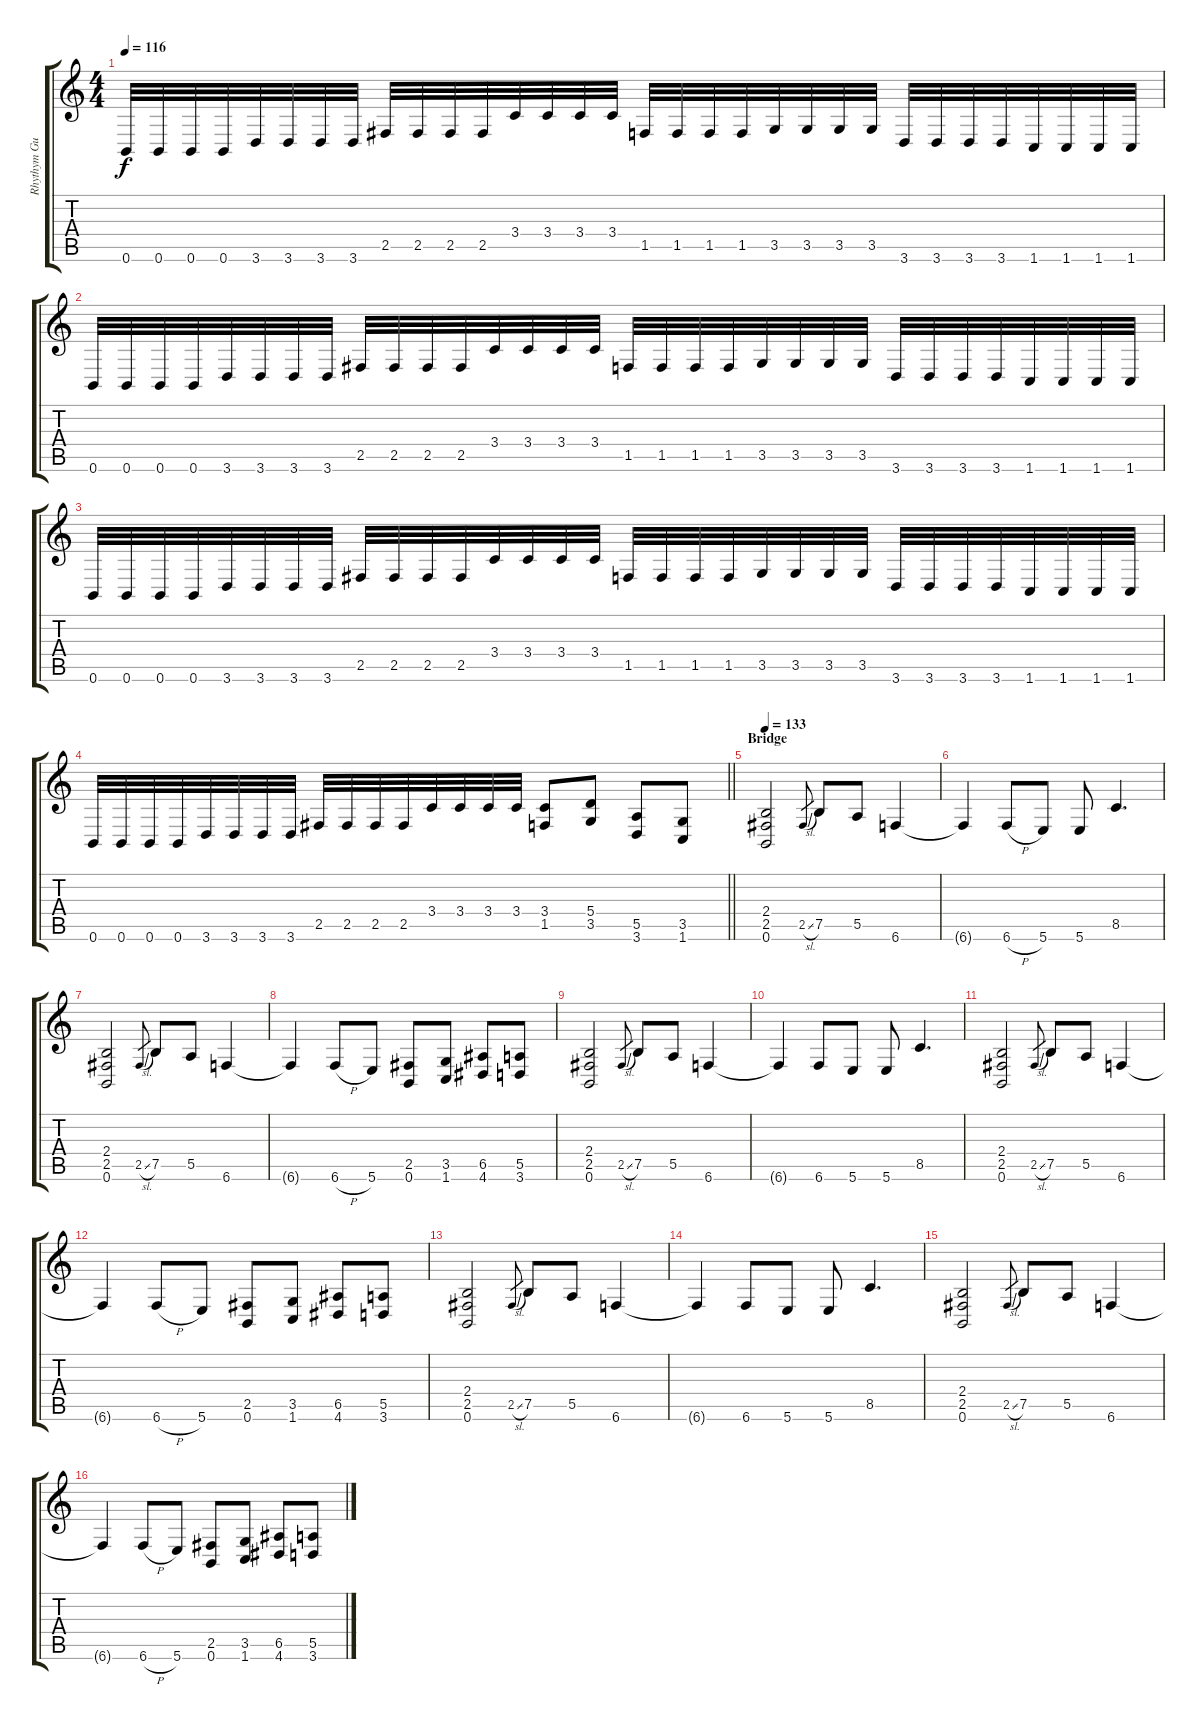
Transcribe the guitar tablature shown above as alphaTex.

\track ("Rhythym Guitar I" "Rhythym Gu") {instrument distortionguitar}
\staff {score tabs}
\tuning (B3 Gb3 D3 A2 E2 B1) {hide}
\ts (4 4)
\tempo 116
\clef g2
\ks c
0.6.32{dy f} 0.6.32 0.6.32 0.6.32 3.6.32 3.6.32 3.6.32 3.6.32 2.5.32 2.5.32 2.5.32 2.5.32 3.4.32 3.4.32 3.4.32 3.4.32 1.5.32 1.5.32 1.5.32 1.5.32 3.5.32 3.5.32 3.5.32 3.5.32 3.6.32 3.6.32 3.6.32 3.6.32 1.6.32 1.6.32 1.6.32 1.6.32 |
0.6.32 0.6.32 0.6.32 0.6.32 3.6.32 3.6.32 3.6.32 3.6.32 2.5.32 2.5.32 2.5.32 2.5.32 3.4.32 3.4.32 3.4.32 3.4.32 1.5.32 1.5.32 1.5.32 1.5.32 3.5.32 3.5.32 3.5.32 3.5.32 3.6.32 3.6.32 3.6.32 3.6.32 1.6.32 1.6.32 1.6.32 1.6.32 |
0.6.32 0.6.32 0.6.32 0.6.32 3.6.32 3.6.32 3.6.32 3.6.32 2.5.32 2.5.32 2.5.32 2.5.32 3.4.32 3.4.32 3.4.32 3.4.32 1.5.32 1.5.32 1.5.32 1.5.32 3.5.32 3.5.32 3.5.32 3.5.32 3.6.32 3.6.32 3.6.32 3.6.32 1.6.32 1.6.32 1.6.32 1.6.32 |
\barLineRight lightlight
0.6.32 0.6.32 0.6.32 0.6.32 3.6.32 3.6.32 3.6.32 3.6.32 2.5.32 2.5.32 2.5.32 2.5.32 3.4.32 3.4.32 3.4.32 3.4.32 (3.4 1.5).8 (5.4 3.5).8 (5.5 3.6).8 (3.5 1.6).8 |
\section ("" "Bridge")
\tempo 133
(2.4 2.5 0.6).2 2.5{sl}.8{gr} 7.5.8 5.5.8 6.6.4 |
6.6{t}.4 6.6{h}.8 5.6.8 5.6.8 8.5.4{d} |
(2.4 2.5 0.6).2 2.5{sl}.8{gr} 7.5.8 5.5.8 6.6.4 |
6.6{t}.4 6.6{h}.8 5.6.8 (2.5 0.6).8 (3.5 1.6).8 (6.5 4.6).8 (5.5 3.6).8 |
(2.4 2.5 0.6).2 2.5{sl}.8{gr} 7.5.8 5.5.8 6.6.4 |
6.6{t}.4 6.6.8 5.6.8 5.6.8 8.5.4{d} |
(2.4 2.5 0.6).2 2.5{sl}.8{gr} 7.5.8 5.5.8 6.6.4 |
6.6{t}.4 6.6{h}.8 5.6.8 (2.5 0.6).8 (3.5 1.6).8 (6.5 4.6).8 (5.5 3.6).8 |
(2.4 2.5 0.6).2 2.5{sl}.8{gr} 7.5.8 5.5.8 6.6.4 |
6.6{t}.4 6.6.8 5.6.8 5.6.8 8.5.4{d} |
(2.4 2.5 0.6).2 2.5{sl}.8{gr} 7.5.8 5.5.8 6.6.4 |
6.6{t}.4 6.6{h}.8 5.6.8 (2.5 0.6).8 (3.5 1.6).8 (6.5 4.6).8 (5.5 3.6).8
